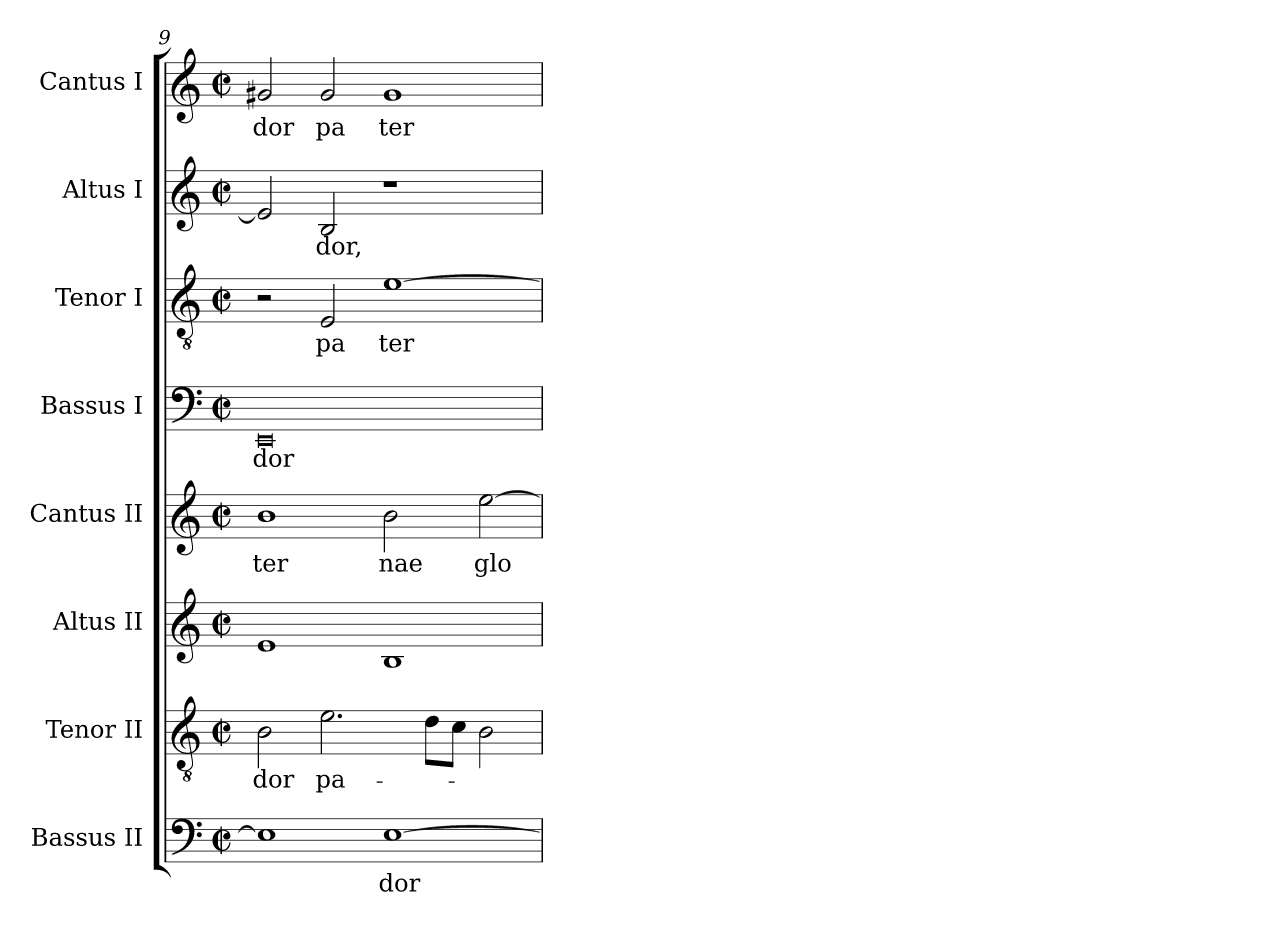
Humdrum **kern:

**kern	**text	**kern	**text	**kern	**kern	**text	**kern	**text	**kern	**text	**kern	**text	**kern	**text
*part8	*part8	*part7	*part7	*part6	*part5	*part5	*part4	*part4	*part3	*part3	*part2	*part2	*part1	*part1
*staff8	*staff8	*staff7	*staff7	*staff6	*staff5	*staff5	*staff4	*staff4	*staff3	*staff3	*staff2	*staff2	*staff1	*staff1
*I"Bassus II	*	*I"Tenor II	*	*I"Altus II	*I"Cantus II	*	*I"Bassus I	*	*I"Tenor I	*	*I"Altus I	*	*I"Cantus I	*
*clefF4	*	*clefGv2	*	*clefG2	*clefG2	*	*clefF4	*	*clefGv2	*	*clefG2	*	*clefG2	*
*M2/2	*	*M2/2	*	*M2/2	*M2/2	*	*M2/2	*	*M2/2	*	*M2/2	*	*M2/2	*
*met(c|)	*	*met(c|)	*	*met(c|)	*met(c|)	*	*met(c|)	*	*met(c|)	*	*met(c|)	*	*met(c|)	*
=9	=9	=9	=9	=9	=9	=9	=9	=9	=9	=9	=9	=9	=9	=9
!	!	!	!LO:LY:b:cj	!	!	!LO:LY:b:cj	!	!LO:LY:b:cj	!	!	!	!	!	!LO:LY:b:cj
1E]	.	2B\	-dor	1e	1b	ter	0EE	dor	2r	.	2e/]	.	2g#X/	dor
!	!	!	!LO:LY:b:cj	!	!	!	!	!	!	!LO:LY:b:cj	!	!LO:LY:b:cj	!	!LO:LY:b:cj
.	.	2.e\	pa-	.	.	.	.	.	2E/	pa	2B/	dor,	2g#/	pa
!	!LO:LY:b:cj	!	!	!	!	!LO:LY:b:cj	!	!	!	!LO:LY:b:cj	!	!	!	!LO:LY:b:cj
[>1E	-dor	.	.	1B	2b\	nae	.	.	[>1e	ter	1r	.	1g#	ter
.	.	8d\L	.	.	.	.	.	.	.	.	.	.	.	.
.	.	8c\J	.	.	.	.	.	.	.	.	.	.	.	.
!	!	!	!	!	!	!LO:LY:b	!	!	!	!	!	!	!	!
.	.	2B\	.	.	[>2ee\	glo	.	.	.	.	.	.	.	.
=	=	=	=	=	=	=	=	=	=	=	=	=	=	=
*-	*-	*-	*-	*-	*-	*-	*-	*-	*-	*-	*-	*-	*-	*-
